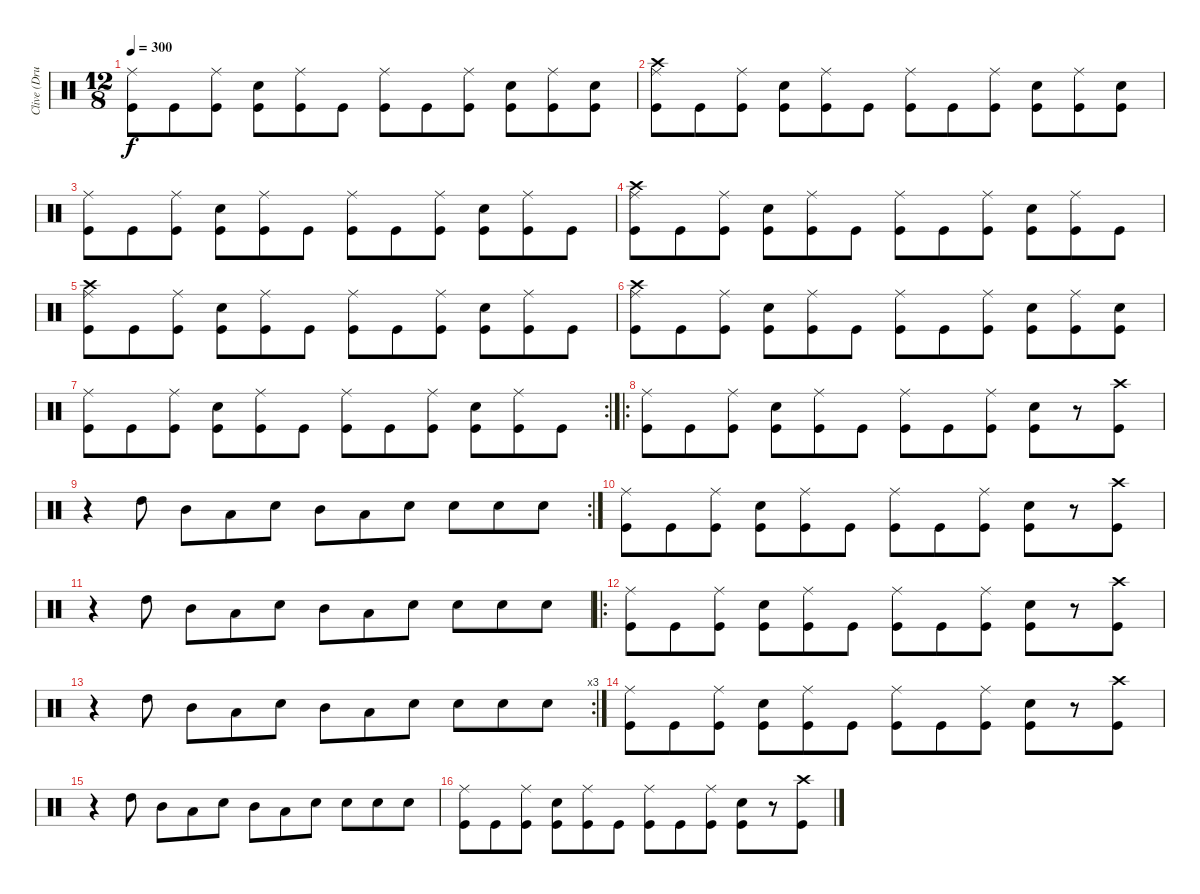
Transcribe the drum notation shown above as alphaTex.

\track ("Clive (Drums)" "Clive (Dru") {instrument percussion}
\staff {score}
\articulation defaults
\ts (12 8)
\tempo 300
\clef neutral
\ks c
("Kick (hit)" "Ride (middle)").8{dy f} "Kick (hit)".8 ("Kick (hit)" "Ride (middle)").8 ("Kick (hit)" "Snare (hit) 2").8 ("Kick (hit)" "Ride (middle)").8 "Kick (hit)".8 ("Kick (hit)" "Ride (middle)").8 "Kick (hit)".8 ("Kick (hit)" "Ride (middle)").8 ("Kick (hit)" "Snare (hit) 2").8 ("Kick (hit)" "Ride (middle)").8 ("Kick (hit)" "Snare (hit) 2").8 |
("Kick (hit)" "Ride (middle)" "Crash high (hit)").8 "Kick (hit)".8 ("Kick (hit)" "Ride (middle)").8 ("Kick (hit)" "Snare (hit) 2").8 ("Kick (hit)" "Ride (middle)").8 "Kick (hit)".8 ("Kick (hit)" "Ride (middle)").8 "Kick (hit)".8 ("Kick (hit)" "Ride (middle)").8 ("Kick (hit)" "Snare (hit) 2").8 ("Kick (hit)" "Ride (middle)").8 ("Kick (hit)" "Snare (hit) 2").8 |
("Kick (hit)" "Ride (middle)").8 "Kick (hit)".8 ("Kick (hit)" "Ride (middle)").8 ("Kick (hit)" "Snare (hit) 2").8 ("Kick (hit)" "Ride (middle)").8 "Kick (hit)".8 ("Kick (hit)" "Ride (middle)").8 "Kick (hit)".8 ("Kick (hit)" "Ride (middle)").8 ("Kick (hit)" "Snare (hit) 2").8 ("Kick (hit)" "Ride (middle)").8 "Kick (hit)".8 |
("Kick (hit)" "Ride (middle)" "Crash high (hit)").8 "Kick (hit)".8 ("Kick (hit)" "Ride (middle)").8 ("Kick (hit)" "Snare (hit) 2").8 ("Kick (hit)" "Ride (middle)").8 "Kick (hit)".8 ("Kick (hit)" "Ride (middle)").8 "Kick (hit)".8 ("Kick (hit)" "Ride (middle)").8 ("Kick (hit)" "Snare (hit) 2").8 ("Kick (hit)" "Ride (middle)").8 "Kick (hit)".8 |
("Kick (hit)" "Ride (middle)" "Crash high (hit)").8 "Kick (hit)".8 ("Kick (hit)" "Ride (middle)").8 ("Kick (hit)" "Snare (hit) 2").8 ("Kick (hit)" "Ride (middle)").8 "Kick (hit)".8 ("Kick (hit)" "Ride (middle)").8 "Kick (hit)".8 ("Kick (hit)" "Ride (middle)").8 ("Kick (hit)" "Snare (hit) 2").8 ("Kick (hit)" "Ride (middle)").8 "Kick (hit)".8 |
("Kick (hit)" "Ride (middle)" "Crash high (hit)").8 "Kick (hit)".8 ("Kick (hit)" "Ride (middle)").8 ("Kick (hit)" "Snare (hit) 2").8 ("Kick (hit)" "Ride (middle)").8 "Kick (hit)".8 ("Kick (hit)" "Ride (middle)").8 "Kick (hit)".8 ("Kick (hit)" "Ride (middle)").8 ("Kick (hit)" "Snare (hit) 2").8 ("Kick (hit)" "Ride (middle)").8 ("Kick (hit)" "Snare (hit) 2").8 |
\rc 2
("Kick (hit)" "Ride (middle)").8 "Kick (hit)".8 ("Kick (hit)" "Ride (middle)").8 ("Kick (hit)" "Snare (hit) 2").8 ("Kick (hit)" "Ride (middle)").8 "Kick (hit)".8 ("Kick (hit)" "Ride (middle)").8 "Kick (hit)".8 ("Kick (hit)" "Ride (middle)").8 ("Kick (hit)" "Snare (hit) 2").8 ("Kick (hit)" "Ride (middle)").8 "Kick (hit)".8 |
\ro
("Kick (hit)" "Ride (middle)").8 "Kick (hit)".8 ("Kick (hit)" "Ride (middle)").8 ("Kick (hit)" "Snare (hit) 2").8 ("Kick (hit)" "Ride (middle)").8 "Kick (hit)".8 ("Kick (hit)" "Ride (middle)").8 "Kick (hit)".8 ("Kick (hit)" "Ride (middle)").8 ("Kick (hit)" "Snare (hit) 2").8 r.8 ("Kick (hit)" "Crash high (hit)").8 |
\rc 2
r.4 "High Tom (hit)".8 "Mid Tom (hit)".8 "Low Tom (hit)".8 "Snare (hit) 2".8 "Mid Tom (hit)".8 "Low Tom (hit)".8 "Snare (hit) 2".8 "Snare (hit) 2".8 "Snare (hit) 2".8 "Snare (hit) 2".8 |
("Kick (hit)" "Ride (middle)").8 "Kick (hit)".8 ("Kick (hit)" "Ride (middle)").8 ("Kick (hit)" "Snare (hit) 2").8 ("Kick (hit)" "Ride (middle)").8 "Kick (hit)".8 ("Kick (hit)" "Ride (middle)").8 "Kick (hit)".8 ("Kick (hit)" "Ride (middle)").8 ("Kick (hit)" "Snare (hit) 2").8 r.8 ("Kick (hit)" "Crash high (hit)").8 |
r.4 "High Tom (hit)".8 "Mid Tom (hit)".8 "Low Tom (hit)".8 "Snare (hit) 2".8 "Mid Tom (hit)".8 "Low Tom (hit)".8 "Snare (hit) 2".8 "Snare (hit) 2".8 "Snare (hit) 2".8 "Snare (hit) 2".8 |
\ro
("Kick (hit)" "Ride (middle)").8 "Kick (hit)".8 ("Kick (hit)" "Ride (middle)").8 ("Kick (hit)" "Snare (hit) 2").8 ("Kick (hit)" "Ride (middle)").8 "Kick (hit)".8 ("Kick (hit)" "Ride (middle)").8 "Kick (hit)".8 ("Kick (hit)" "Ride (middle)").8 ("Kick (hit)" "Snare (hit) 2").8 r.8 ("Kick (hit)" "Crash high (hit)").8 |
\rc 3
r.4 "High Tom (hit)".8 "Mid Tom (hit)".8 "Low Tom (hit)".8 "Snare (hit) 2".8 "Mid Tom (hit)".8 "Low Tom (hit)".8 "Snare (hit) 2".8 "Snare (hit) 2".8 "Snare (hit) 2".8 "Snare (hit) 2".8 |
("Kick (hit)" "Ride (middle)").8 "Kick (hit)".8 ("Kick (hit)" "Ride (middle)").8 ("Kick (hit)" "Snare (hit) 2").8 ("Kick (hit)" "Ride (middle)").8 "Kick (hit)".8 ("Kick (hit)" "Ride (middle)").8 "Kick (hit)".8 ("Kick (hit)" "Ride (middle)").8 ("Kick (hit)" "Snare (hit) 2").8 r.8 ("Kick (hit)" "Crash high (hit)").8 |
r.4 "High Tom (hit)".8 "Mid Tom (hit)".8 "Low Tom (hit)".8 "Snare (hit) 2".8 "Mid Tom (hit)".8 "Low Tom (hit)".8 "Snare (hit) 2".8 "Snare (hit) 2".8 "Snare (hit) 2".8 "Snare (hit) 2".8 |
("Kick (hit)" "Ride (middle)").8 "Kick (hit)".8 ("Kick (hit)" "Ride (middle)").8 ("Kick (hit)" "Snare (hit) 2").8 ("Kick (hit)" "Ride (middle)").8 "Kick (hit)".8 ("Kick (hit)" "Ride (middle)").8 "Kick (hit)".8 ("Kick (hit)" "Ride (middle)").8 ("Kick (hit)" "Snare (hit) 2").8 r.8 ("Kick (hit)" "Crash high (hit)").8
